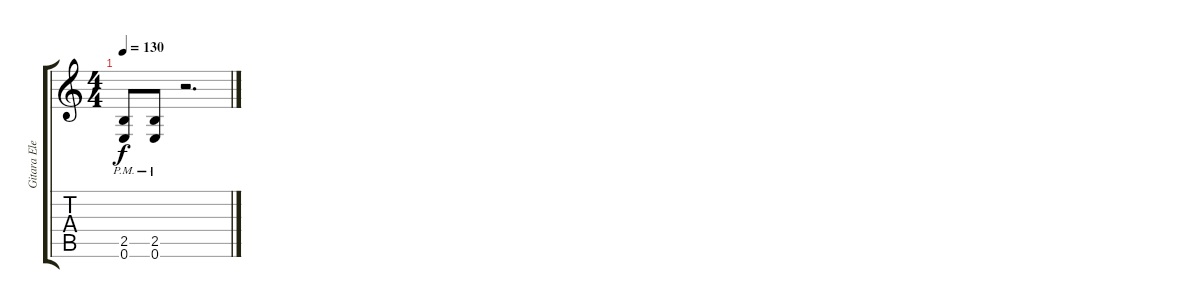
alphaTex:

\track ("Gitara Elektryczna" "Gitara Ele") {instrument distortionguitar}
\staff {score tabs}
\tuning (E4 B3 G3 D3 A2 E2) {hide}
\ts (4 4)
\tempo 130
\clef g2
\ks c
(2.5{pm} 0.6{pm}).8{dy f} (2.5{pm} 0.6{pm}).8 r.2{d}
